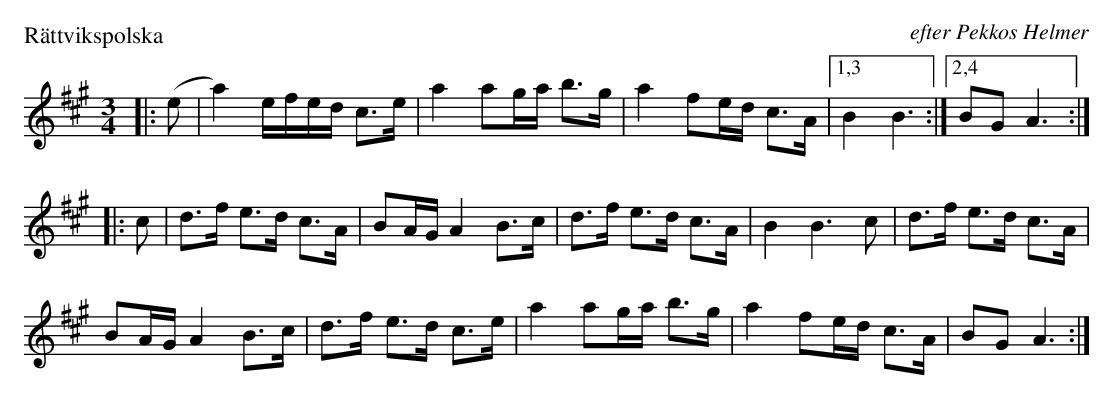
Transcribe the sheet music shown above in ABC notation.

X:1
P: R\"attvikspolska
O: efter Pekkos Helmer
M: 3/4
L: 1/16
K: A
|: (e2 | a4) efed c3e | a4 a2ga b3g | a4 f2ed c3A |1,3 B4 B6 :|2,4 B2G2 A6 :|
|: c2 | d3f e3d c3A | B2AG A4 B3c | d3f e3d c3A | B4 B6 c2 | d3f e3d c3A |
B2AG A4 B3c | d3f e3d c3e | a4 a2ga b3g | a4 f2ed c3A | B2G2 A6 :|
